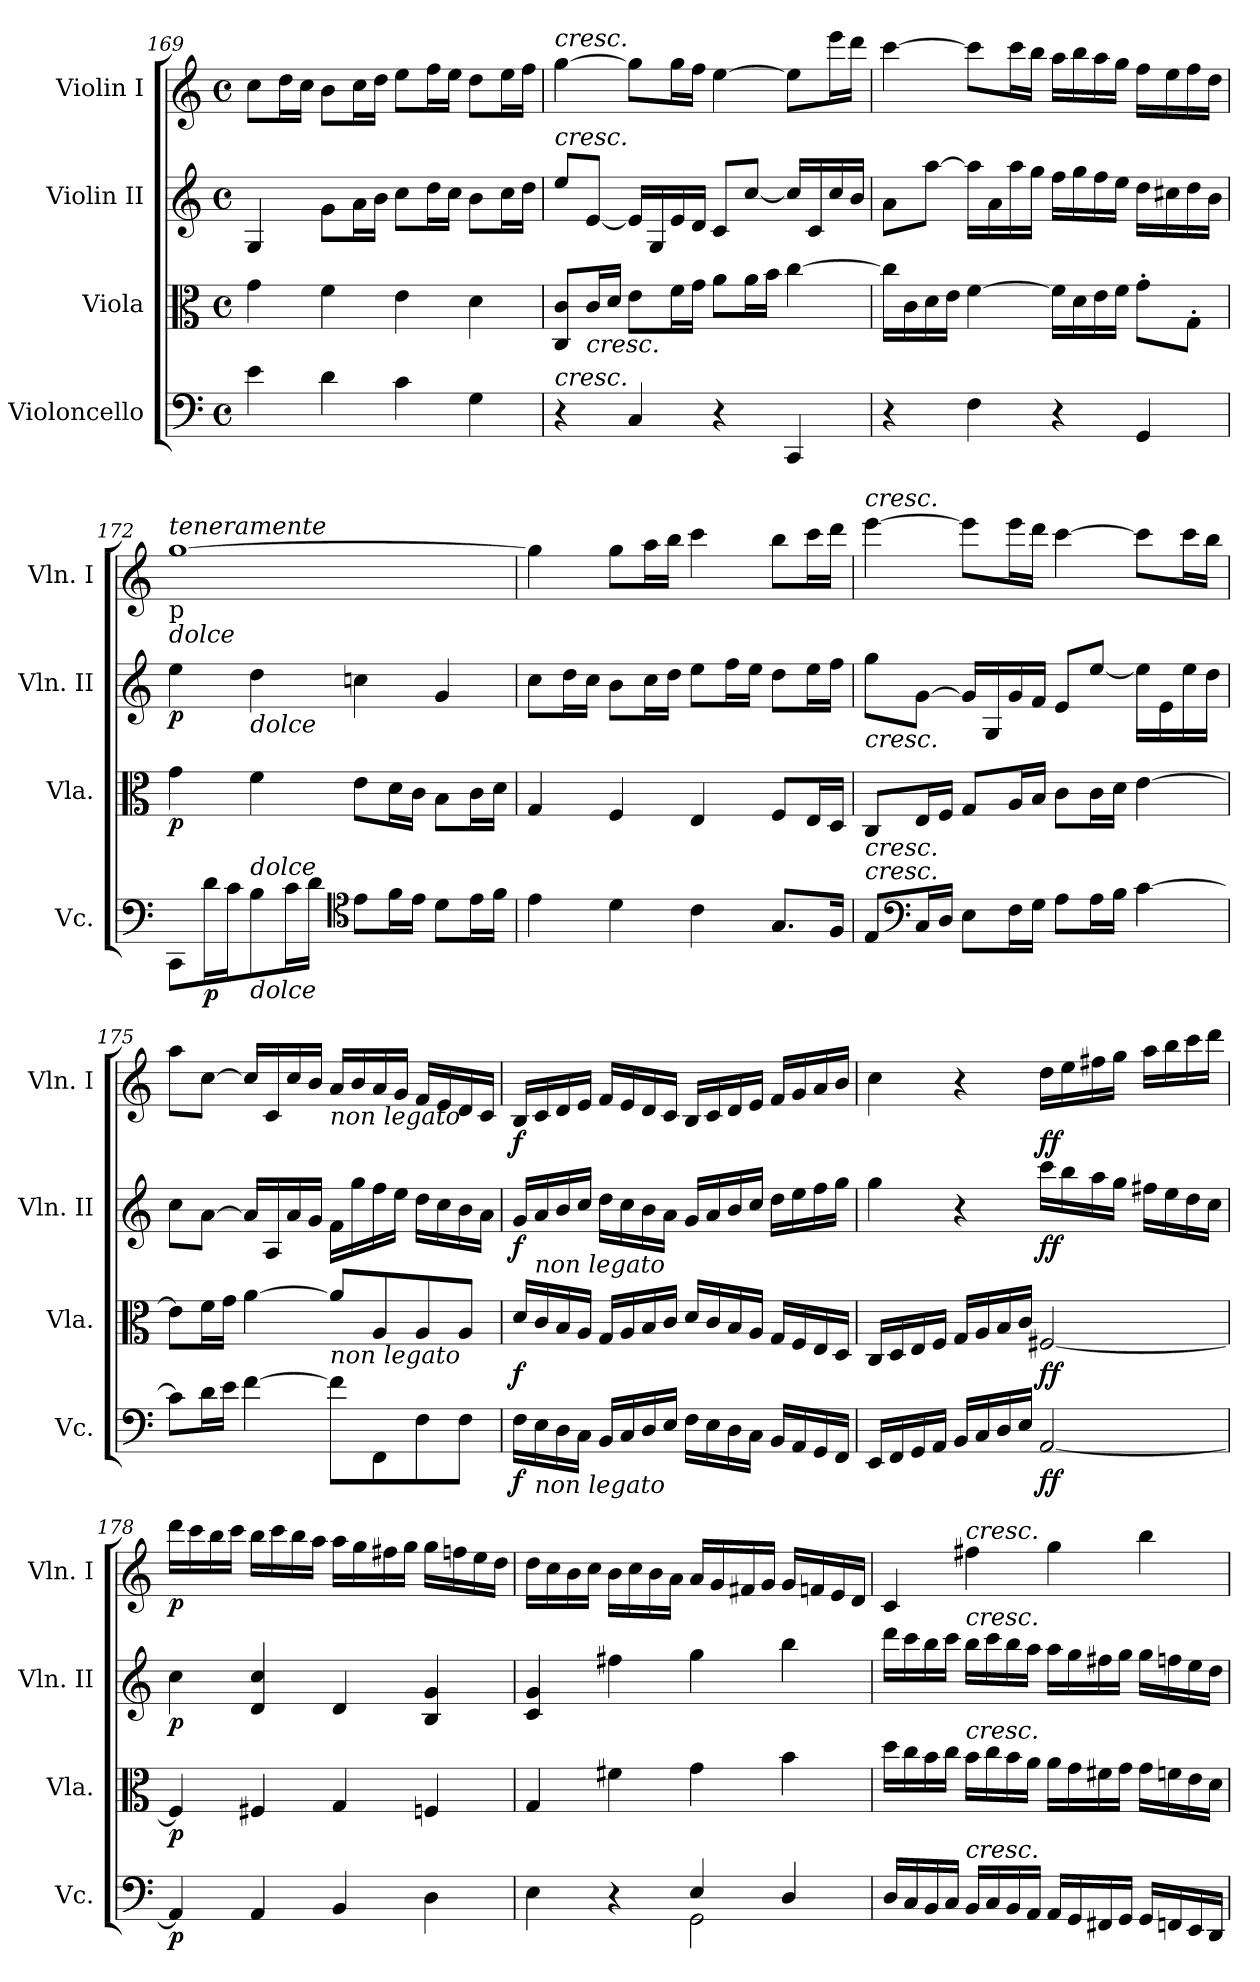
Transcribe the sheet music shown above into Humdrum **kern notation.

**kern	**dynam	**kern	**dynam	**kern	**dynam	**kern	**dynam
*part4	*part4	*part3	*part3	*part2	*part2	*part1	*part1
*staff4	*staff4	*staff3	*staff3	*staff2	*staff2	*staff1	*staff1
*I"Violoncello	*	*I"Viola	*	*I"Violin II	*	*I"Violin I	*
*I'Vc.	*	*I'Vla.	*	*I'Vln. II	*	*I'Vln. I	*
*clefF4	*	*clefC3	*	*clefG2	*	*clefG2	*
*k[]	*	*k[]	*	*k[]	*	*k[]	*
*M4/4	*	*M4/4	*	*M4/4	*	*M4/4	*
*met(c)	*	*met(c)	*	*met(c)	*	*met(c)	*
=169	=169	=169	=169	=169	=169	=169	=169
4e\	.	4g\	.	4G/	.	8cc\L	.
.	.	.	.	.	.	16dd\L	.
.	.	.	.	.	.	16cc\JJ	.
4d\	.	4f\	.	8g\L	.	8b\L	.
.	.	.	.	16a\L	.	16cc\L	.
.	.	.	.	16b\JJ	.	16dd\JJ	.
4c\	.	4e\	.	8cc\L	.	8ee\L	.
.	.	.	.	16dd\L	.	16ff\L	.
.	.	.	.	16cc\JJ	.	16ee\JJ	.
4G\	.	4d\	.	8b\L	.	8dd\L	.
.	.	.	.	16cc\L	.	16ee\L	.
.	.	.	.	16dd\JJ	.	16ff\JJ	.
=170	=170	=170	=170	=170	=170	=170	=170
!	!	!	!	!	!	!LO:TX:a:i:t=cresc.	!
!	!	!	!	!LO:TX:a:i:t=cresc.	!	!	!
!LO:TX:a:i:t=cresc.	!	!	!	!	!	!	!
4r	.	8C/ 8c/L	.	8ee/L	.	[4gg\	.
!	!	!LO:TX:b:i:t=cresc.	!	!	!	!	!
.	.	16c/L	.	[8e/J	.	.	.
.	.	16d/JJ	.	.	.	.	.
4C/	.	8e\L	.	16e/LL]	.	8gg\L]	.
.	.	.	.	16G/	.	.	.
.	.	16f\L	.	16e/	.	16gg\L	.
.	.	16g\JJ	.	16d/JJ	.	16ff\JJ	.
4r	.	8a\L	.	8c/L	.	[4ee\	.
.	.	16a\L	.	[8cc/J	.	.	.
.	.	16b\JJ	.	.	.	.	.
4CC/	.	[4cc\	.	16cc/LL]	.	8ee\L]	.
.	.	.	.	16c/	.	.	.
.	.	.	.	16cc/	.	16eee\L	.
.	.	.	.	16b/JJ	.	16ddd\JJ	.
=171	=171	=171	=171	=171	=171	=171	=171
4r	.	16cc\LL]	.	8a\L	.	[4ccc\	.
.	.	16c\	.	.	.	.	.
.	.	16d\	.	[8aa\J	.	.	.
.	.	16e\JJ	.	.	.	.	.
4F\	.	[4f\	.	16aa\LL]	.	8ccc\L]	.
.	.	.	.	16a\	.	.	.
.	.	.	.	16aa\	.	16ccc\L	.
.	.	.	.	16gg\JJ	.	16bb\JJ	.
4r	.	16f\LL]	.	16ff\LL	.	16aa\LL	.
.	.	16d\	.	16gg\	.	16bb\	.
.	.	16e\	.	16ff\	.	16aa\	.
.	.	16f\JJ	.	16ee\JJ	.	16gg\JJ	.
4GG/	.	8g'\L	.	16dd\LL	.	16ff\LL	.
.	.	.	.	16cc#X\	.	16ee\	.
.	.	8G'\J	.	16dd\	.	16ff\	.
.	.	.	.	16b\JJ	.	16dd\JJ	.
=172	=172	=172	=172	=172	=172	=172	=172
!	!	!	!	!	!	!LO:TX:b:t=p	!
!	!	!	!	!	!	!LO:TX:a:i:t=teneramente	!
!	!	!	!	!	!	!LO:TX:b:i:t=dolce	!
!	!	!	!LO:DY:b	!	!LO:DY:b	!	!
8CC\L	.	4g\	p	4ee\	p	[1gg	.
!	!LO:DY:b	!	!	!	!	!	!
16d\L	p	.	.	.	.	.	.
16c\J	.	.	.	.	.	.	.
!	!	!	!	!LO:TX:b:i:t=dolce	!	!	!
!LO:TX:b:i:t=dolce	!	!	!	!	!	!	!
!LO:TX:a:i:t=dolce	!	!	!	!	!	!	!
8B\	.	4f\	.	4dd\	.	.	.
16c\L	.	.	.	.	.	.	.
16d\JJ	.	.	.	.	.	.	.
*clefC4	*	*	*	*	*	*	*
8e\L	.	8e\L	.	4ccn\	.	.	.
16f\L	.	16d\L	.	.	.	.	.
16e\JJ	.	16c\JJ	.	.	.	.	.
8d\L	.	8B\L	.	4g/	.	.	.
16e\L	.	16c\L	.	.	.	.	.
16f\JJ	.	16d\JJ	.	.	.	.	.
=173	=173	=173	=173	=173	=173	=173	=173
4e\	.	4G/	.	8cc\L	.	4gg\]	.
.	.	.	.	16dd\L	.	.	.
.	.	.	.	16cc\JJ	.	.	.
4d\	.	4F/	.	8b\L	.	8gg\L	.
.	.	.	.	16cc\L	.	16aa\L	.
.	.	.	.	16dd\JJ	.	16bb\JJ	.
4c\	.	4E/	.	8ee\L	.	4ccc\	.
.	.	.	.	16ff\L	.	.	.
.	.	.	.	16ee\JJ	.	.	.
8.G/L	.	8F/L	.	8dd\L	.	8bb\L	.
.	.	16E/L	.	16ee\L	.	16ccc\L	.
16F/Jk	.	16D/JJ	.	16ff\JJ	.	16ddd\JJ	.
=174	=174	=174	=174	=174	=174	=174	=174
!	!	!	!	!	!	!LO:TX:a:i:t=cresc.	!
!	!	!	!	!LO:TX:b:i:t=cresc.	!	!	!
!	!	!LO:TX:b:i:t=cresc.	!	!	!	!	!
!LO:TX:a:i:t=cresc.	!	!	!	!	!	!	!
8E/L	.	8C/L	.	8gg\L	.	[4eee\	.
*clefF4	*	*	*	*	*	*	*
16C/L	.	16E/L	.	[8g\J	.	.	.
16D/JJ	.	16F/JJ	.	.	.	.	.
8E\L	.	8G/L	.	16g/LL]	.	8eee\L]	.
.	.	.	.	16G/	.	.	.
16F\L	.	16A/L	.	16g/	.	16eee\L	.
16G\JJ	.	16B/JJ	.	16f/JJ	.	16ddd\JJ	.
8A\L	.	8c\L	.	8e/L	.	[4ccc\	.
16A\L	.	16c\L	.	[8ee/J	.	.	.
16B\JJ	.	16d\JJ	.	.	.	.	.
[4c\	.	[4e\	.	16ee\LL]	.	8ccc\L]	.
.	.	.	.	16e\	.	.	.
.	.	.	.	16ee\	.	16ccc\L	.
.	.	.	.	16dd\JJ	.	16bb\JJ	.
=175	=175	=175	=175	=175	=175	=175	=175
8c\L]	.	8e\L]	.	8cc\L	.	8aa\L	.
16d\L	.	16f\L	.	[8a\J	.	[8cc\J	.
16e\JJ	.	16g\JJ	.	.	.	.	.
[4f\	.	[4a\	.	16a/LL]	.	16cc/LL]	.
.	.	.	.	16A/	.	16c/	.
.	.	.	.	16a/	.	16cc/	.
.	.	.	.	16g/JJ	.	16b/JJ	.
!	!	!	!	!	!	!LO:TX:b:i:t=non legato	!
!	!	!LO:TX:b:i:t=non legato	!	!	!	!	!
8f\L]	.	8a/L]	.	16f\LL	.	16a/LL	.
.	.	.	.	16gg\	.	16b/	.
8FF\	.	8A/	.	16ff\	.	16a/	.
.	.	.	.	16ee\JJ	.	16g/JJ	.
8F\	.	8A/	.	16dd\LL	.	16f/LL	.
.	.	.	.	16cc\	.	16e/	.
8F\J	.	8A/J	.	16b\	.	16d/	.
.	.	.	.	16a\JJ	.	16c/JJ	.
=176	=176	=176	=176	=176	=176	=176	=176
!	!LO:DY:b	!	!LO:DY:b	!	!LO:DY:b	!	!LO:DY:b
16F\LL	f	16d/LL	f	16g/LL	f	16B/LL	f
!	!	!LO:TX:a:i:t=non legato	!	!	!	!	!
!LO:TX:b:i:t=non legato	!	!	!	!	!	!	!
16E\	.	16c/	.	16a/	.	16c/	.
16D\	.	16B/	.	16b/	.	16d/	.
16C\JJ	.	16A/JJ	.	16cc/JJ	.	16e/JJ	.
16BB/LL	.	16G/LL	.	16dd\LL	.	16f/LL	.
16C/	.	16A/	.	16cc\	.	16e/	.
16D/	.	16B/	.	16b\	.	16d/	.
16E/JJ	.	16c/JJ	.	16a\JJ	.	16c/JJ	.
16F\LL	.	16d/LL	.	16g/LL	.	16B/LL	.
16E\	.	16c/	.	16a/	.	16c/	.
16D\	.	16B/	.	16b/	.	16d/	.
16C\JJ	.	16A/JJ	.	16cc/JJ	.	16e/JJ	.
16BB/LL	.	16G/LL	.	16dd\LL	.	16f/LL	.
16AA/	.	16F/	.	16ee\	.	16g/	.
16GG/	.	16E/	.	16ff\	.	16a/	.
16FF/JJ	.	16D/JJ	.	16gg\JJ	.	16b/JJ	.
=177	=177	=177	=177	=177	=177	=177	=177
16EE/LL	.	16C/LL	.	4gg\	.	4cc\	.
16FF/	.	16D/	.	.	.	.	.
16GG/	.	16E/	.	.	.	.	.
16AA/JJ	.	16F/JJ	.	.	.	.	.
16BB/LL	.	16G/LL	.	4r	.	4r	.
16C/	.	16A/	.	.	.	.	.
16D/	.	16B/	.	.	.	.	.
16E/JJ	.	16c/JJ	.	.	.	.	.
!	!LO:DY:b	!	!LO:DY:b	!	!LO:DY:b	!	!LO:DY:b
[2AA/	ff	[2F#X/	ff	16ccc\LL	ff	16dd\LL	ff
.	.	.	.	16bb\	.	16ee\	.
.	.	.	.	16aa\	.	16ff#X\	.
.	.	.	.	16gg\JJ	.	16gg\JJ	.
.	.	.	.	16ff#X\LL	.	16aa\LL	.
.	.	.	.	16ee\	.	16bb\	.
.	.	.	.	16dd\	.	16ccc\	.
.	.	.	.	16cc\JJ	.	16ddd\JJ	.
=178	=178	=178	=178	=178	=178	=178	=178
!	!LO:DY:b	!	!LO:DY:b	!	!LO:DY:b	!	!LO:DY:b
4AA/]	p	4F#/]	p	4cc\	p	16ddd\LL	p
.	.	.	.	.	.	16ccc\	.
.	.	.	.	.	.	16bb\	.
.	.	.	.	.	.	16ccc\JJ	.
4AA/	.	4F#X/	.	4d/ 4cc/	.	16bb\LL	.
.	.	.	.	.	.	16ccc\	.
.	.	.	.	.	.	16bb\	.
.	.	.	.	.	.	16aa\JJ	.
4BB/	.	4G/	.	4d/	.	16aa\LL	.
.	.	.	.	.	.	16gg\	.
.	.	.	.	.	.	16ff#X\	.
.	.	.	.	.	.	16gg\JJ	.
4D\	.	4Fn/	.	4B/ 4g/	.	16gg\LL	.
.	.	.	.	.	.	16ffn\	.
.	.	.	.	.	.	16ee\	.
.	.	.	.	.	.	16dd\JJ	.
=179	=179	=179	=179	=179	=179	=179	=179
*^	*	*	*	*	*	*	*
4E\	2ryy	.	4G/	.	4c/ 4g/	.	16dd\LL	.
.	.	.	.	.	.	.	16cc\	.
.	.	.	.	.	.	.	16b\	.
.	.	.	.	.	.	.	16cc\JJ	.
4r	.	.	4f#X\	.	4ff#X\	.	16b\LL	.
.	.	.	.	.	.	.	16cc\	.
.	.	.	.	.	.	.	16b\	.
.	.	.	.	.	.	.	16a\JJ	.
4E/	2GG\	.	4g\	.	4gg\	.	16a/LL	.
.	.	.	.	.	.	.	16g/	.
.	.	.	.	.	.	.	16f#X/	.
.	.	.	.	.	.	.	16g/JJ	.
4D/	.	.	4b\	.	4bb\	.	16g/LL	.
.	.	.	.	.	.	.	16fn/	.
.	.	.	.	.	.	.	16e/	.
.	.	.	.	.	.	.	16d/JJ	.
*v	*v	*	*	*	*	*	*	*
=180	=180	=180	=180	=180	=180	=180	=180
16D/LL	.	16dd\LL	.	16ddd\LL	.	4c/	.
16C/	.	16cc\	.	16ccc\	.	.	.
16BB/	.	16b\	.	16bb\	.	.	.
16C/JJ	.	16cc\JJ	.	16ccc\JJ	.	.	.
!	!	!	!	!	!	!LO:TX:a:i:t=cresc.	!
!	!	!	!	!LO:TX:a:i:t=cresc.	!	!	!
!	!	!LO:TX:a:i:t=cresc.	!	!	!	!	!
!LO:TX:a:i:t=cresc.	!	!	!	!	!	!	!
16BB/LL	.	16b\LL	.	16bb\LL	.	4ff#X\	.
16C/	.	16cc\	.	16ccc\	.	.	.
16BB/	.	16b\	.	16bb\	.	.	.
16AA/JJ	.	16a\JJ	.	16aa\JJ	.	.	.
16AA/LL	.	16a\LL	.	16aa\LL	.	4gg\	.
16GG/	.	16g\	.	16gg\	.	.	.
16FF#X/	.	16f#X\	.	16ff#X\	.	.	.
16GG/JJ	.	16g\JJ	.	16gg\JJ	.	.	.
16GG/LL	.	16g\LL	.	16gg\LL	.	4bb\	.
16FFn/	.	16fn\	.	16ffn\	.	.	.
16EE/	.	16e\	.	16ee\	.	.	.
16DD/JJ	.	16d\JJ	.	16dd\JJ	.	.	.
=	=	=	=	=	=	=	=
*-	*-	*-	*-	*-	*-	*-	*-
